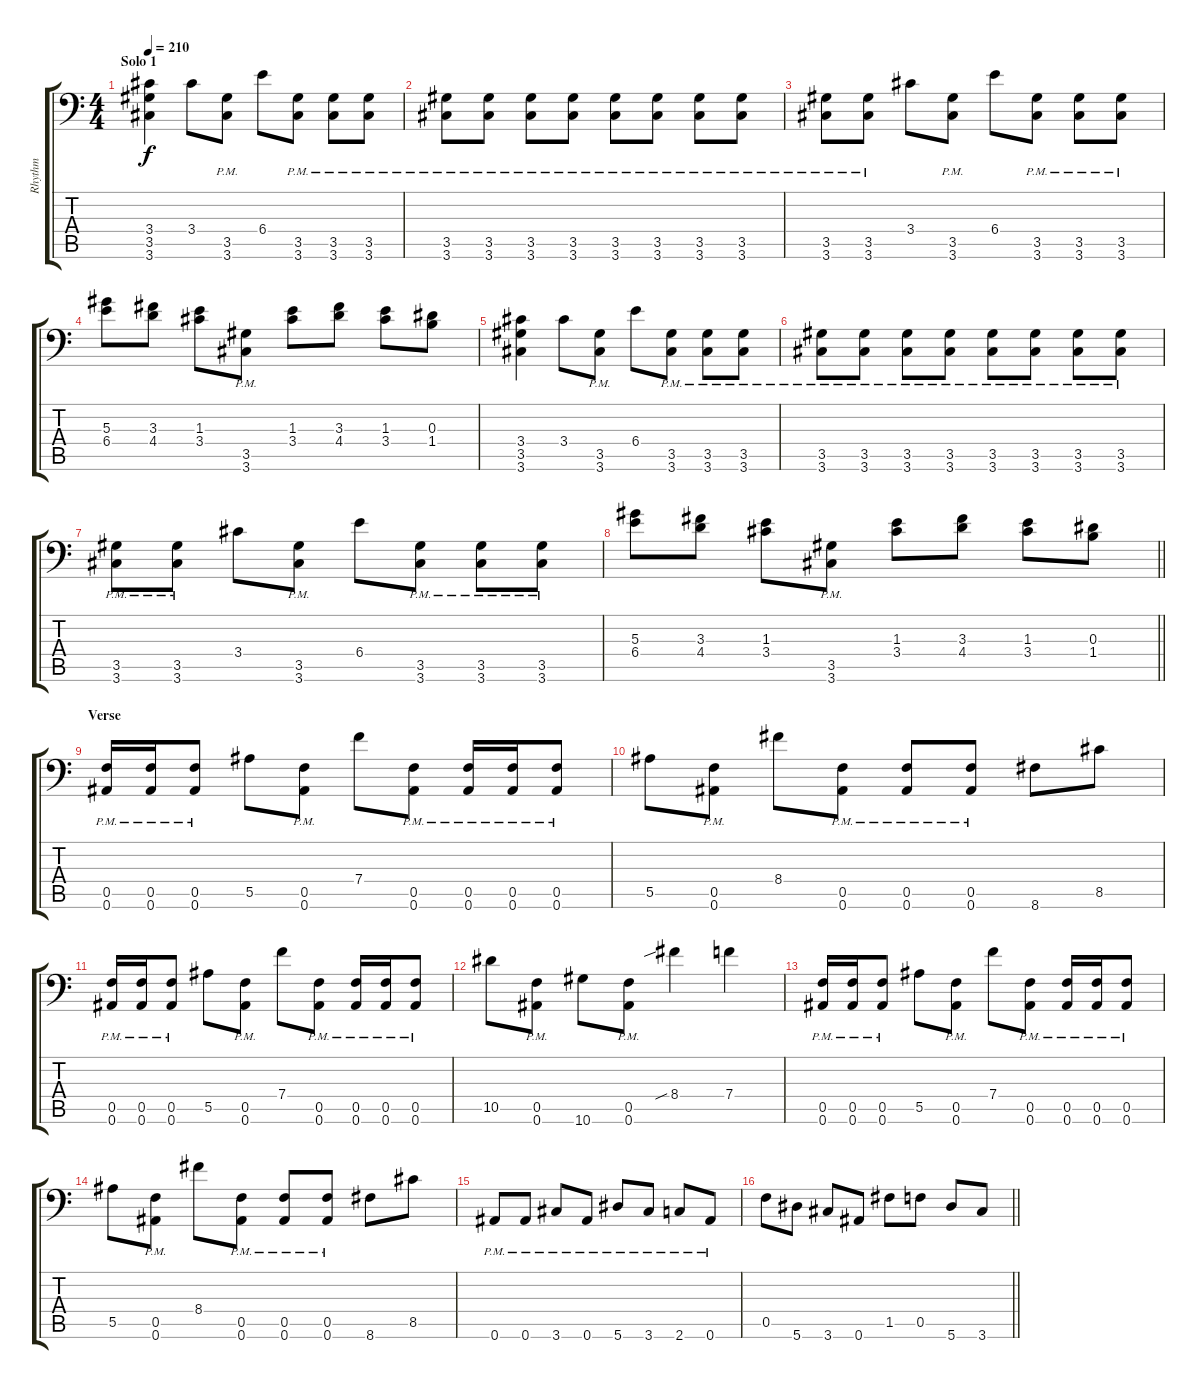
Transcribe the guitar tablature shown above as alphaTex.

\track ("Rhythm" "Rhythm") {instrument overdrivenguitar}
\staff {score tabs}
\tuning (C4 G3 Eb3 Bb2 F2 Bb1) {hide}
\ts (4 4)
\section ("" "Solo 1")
\tempo 210
\clef f4
\ks c
(3.4 3.5 3.6).4{dy f} 3.4.8 (3.5{pm} 3.6{pm}).8 6.4.8 (3.5{pm} 3.6{pm}).8 (3.5{pm} 3.6{pm}).8 (3.5{pm} 3.6{pm}).8 |
(3.5{pm} 3.6{pm}).8 (3.5{pm} 3.6{pm}).8 (3.5{pm} 3.6{pm}).8 (3.5{pm} 3.6{pm}).8 (3.5{pm} 3.6{pm}).8 (3.5{pm} 3.6{pm}).8 (3.5{pm} 3.6{pm}).8 (3.5{pm} 3.6{pm}).8 |
(3.5{pm} 3.6{pm}).8 (3.5{pm} 3.6{pm}).8 3.4.8 (3.5{pm} 3.6{pm}).8 6.4.8 (3.5{pm} 3.6{pm}).8 (3.5{pm} 3.6{pm}).8 (3.5{pm} 3.6{pm}).8 |
(5.3 6.4).8 (3.3 4.4).8 (1.3 3.4).8 (3.5{pm} 3.6{pm}).8 (1.3 3.4).8 (3.3 4.4).8 (1.3 3.4).8 (0.3 1.4).8 |
(3.4 3.5 3.6).4 3.4.8 (3.5{pm} 3.6{pm}).8 6.4.8 (3.5{pm} 3.6{pm}).8 (3.5{pm} 3.6{pm}).8 (3.5{pm} 3.6{pm}).8 |
(3.5{pm} 3.6{pm}).8 (3.5{pm} 3.6{pm}).8 (3.5{pm} 3.6{pm}).8 (3.5{pm} 3.6{pm}).8 (3.5{pm} 3.6{pm}).8 (3.5{pm} 3.6{pm}).8 (3.5{pm} 3.6{pm}).8 (3.5{pm} 3.6{pm}).8 |
(3.5{pm} 3.6{pm}).8 (3.5{pm} 3.6{pm}).8 3.4.8 (3.5{pm} 3.6{pm}).8 6.4.8 (3.5{pm} 3.6{pm}).8 (3.5{pm} 3.6{pm}).8 (3.5{pm} 3.6{pm}).8 |
\barLineRight lightlight
(5.3 6.4).8 (3.3 4.4).8 (1.3 3.4).8 (3.5{pm} 3.6{pm}).8 (1.3 3.4).8 (3.3 4.4).8 (1.3 3.4).8 (0.3 1.4).8 |
\section ("" "Verse")
(0.5{pm} 0.6{pm}).16 (0.5{pm} 0.6{pm}).16 (0.5{pm} 0.6{pm}).8 5.5.8 (0.5{pm} 0.6{pm}).8 7.4.8 (0.5{pm} 0.6{pm}).8 (0.5{pm} 0.6{pm}).16 (0.5{pm} 0.6{pm}).16 (0.5{pm} 0.6{pm}).8 |
5.5.8 (0.5{pm} 0.6{pm}).8 8.4.8 (0.5{pm} 0.6{pm}).8 (0.5{pm} 0.6{pm}).8 (0.5{pm} 0.6{pm}).8 8.6.8 8.5.8 |
(0.5{pm} 0.6{pm}).16 (0.5{pm} 0.6{pm}).16 (0.5{pm} 0.6{pm}).8 5.5.8 (0.5{pm} 0.6{pm}).8 7.4.8 (0.5{pm} 0.6{pm}).8 (0.5{pm} 0.6{pm}).16 (0.5{pm} 0.6{pm}).16 (0.5{pm} 0.6{pm}).8 |
10.5.8 (0.5{pm} 0.6{pm}).8 10.6.8 (0.5{pm} 0.6{pm}).8 8.4{sib}.4 7.4.4 |
(0.5{pm} 0.6{pm}).16 (0.5{pm} 0.6{pm}).16 (0.5{pm} 0.6{pm}).8 5.5.8 (0.5{pm} 0.6{pm}).8 7.4.8 (0.5{pm} 0.6{pm}).8 (0.5{pm} 0.6{pm}).16 (0.5{pm} 0.6{pm}).16 (0.5{pm} 0.6{pm}).8 |
5.5.8 (0.5{pm} 0.6{pm}).8 8.4.8 (0.5{pm} 0.6{pm}).8 (0.5{pm} 0.6{pm}).8 (0.5{pm} 0.6{pm}).8 8.6.8 8.5.8 |
0.6{pm}.8 0.6{pm}.8 3.6{pm}.8 0.6{pm}.8 5.6{pm}.8 3.6{pm}.8 2.6{pm}.8 0.6{pm}.8 |
\barLineRight lightlight
0.5.8 5.6.8 3.6.8 0.6.8 1.5.8 0.5.8 5.6.8 3.6.8
